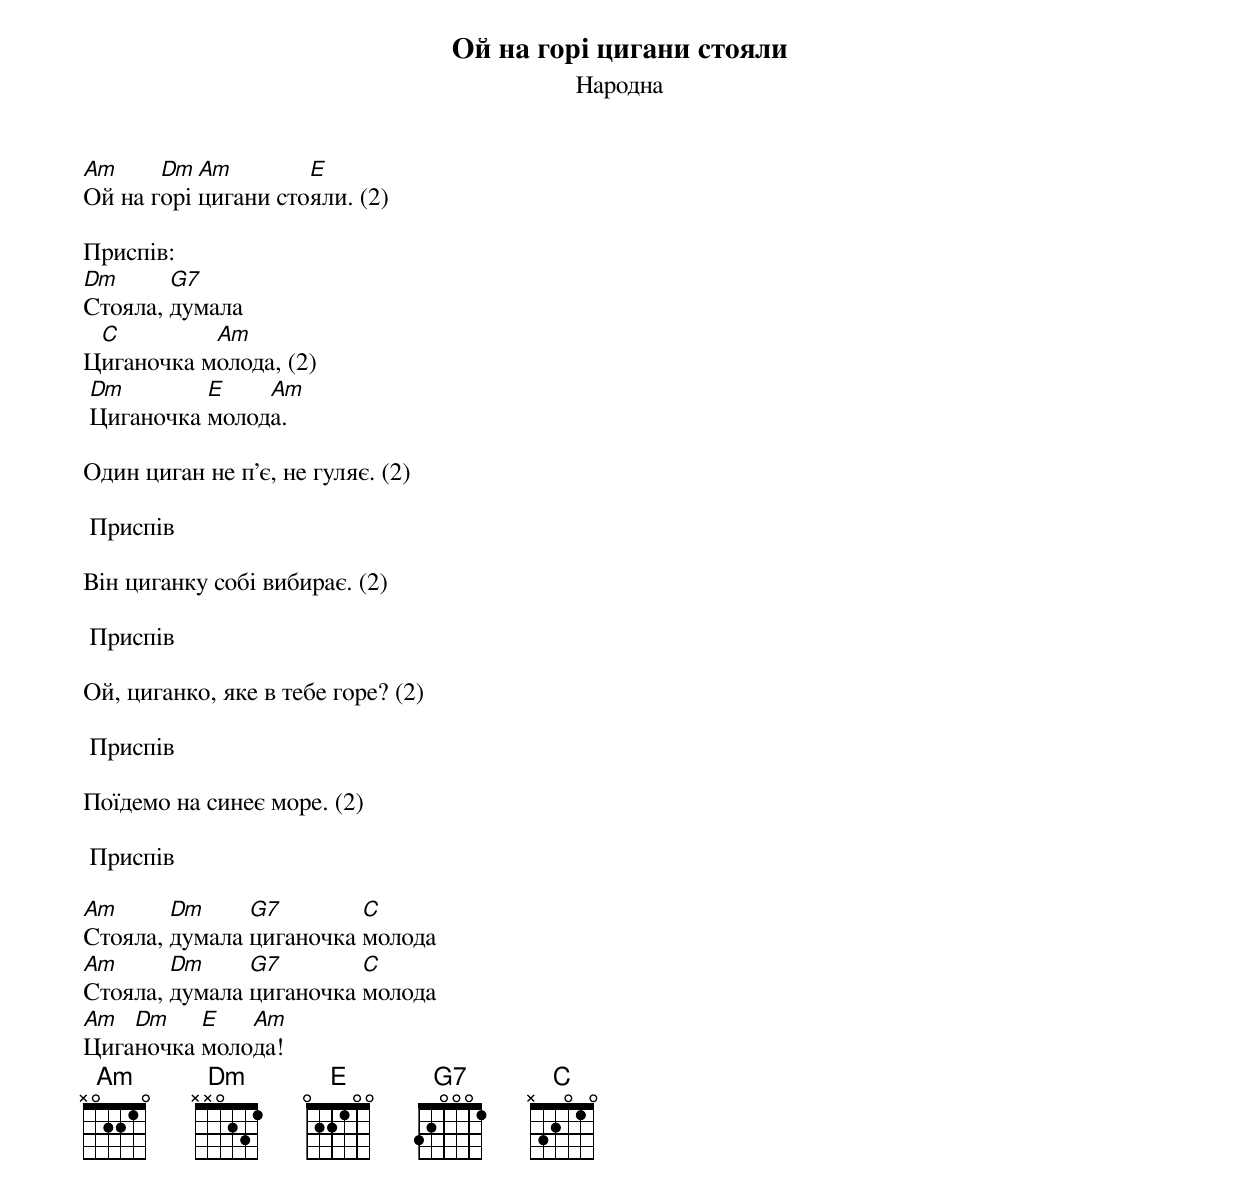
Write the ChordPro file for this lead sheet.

{title: Ой на горі цигани стояли}
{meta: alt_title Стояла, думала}
{subtitle: Народна}

[Am]Ой на г[Dm]орі [Am]цигани сто[E]яли. (2)

<bold>Приспів:</bold>
[Dm]Стояла, [G7]думала
Ц[C]иганочка м[Am]олода, (2)
	[Dm]Циганочка [E]молод[Am]а.

Один циган не п'є, не гуляє. (2)

	<bold>Приспів</bold>

Він циганку собі вибирає. (2)

	<bold>Приспів</bold>

Ой, циганко, яке в тебе горе? (2)

	<bold>Приспів</bold>

Поїдемо на синеє море. (2)

	<bold>Приспів</bold>

[Am]Стояла, [Dm]думала [G7]циганочка [C]молода
[Am]Стояла, [Dm]думала [G7]циганочка [C]молода
[Am]Цига[Dm]ночка [E]моло[Am]да!
